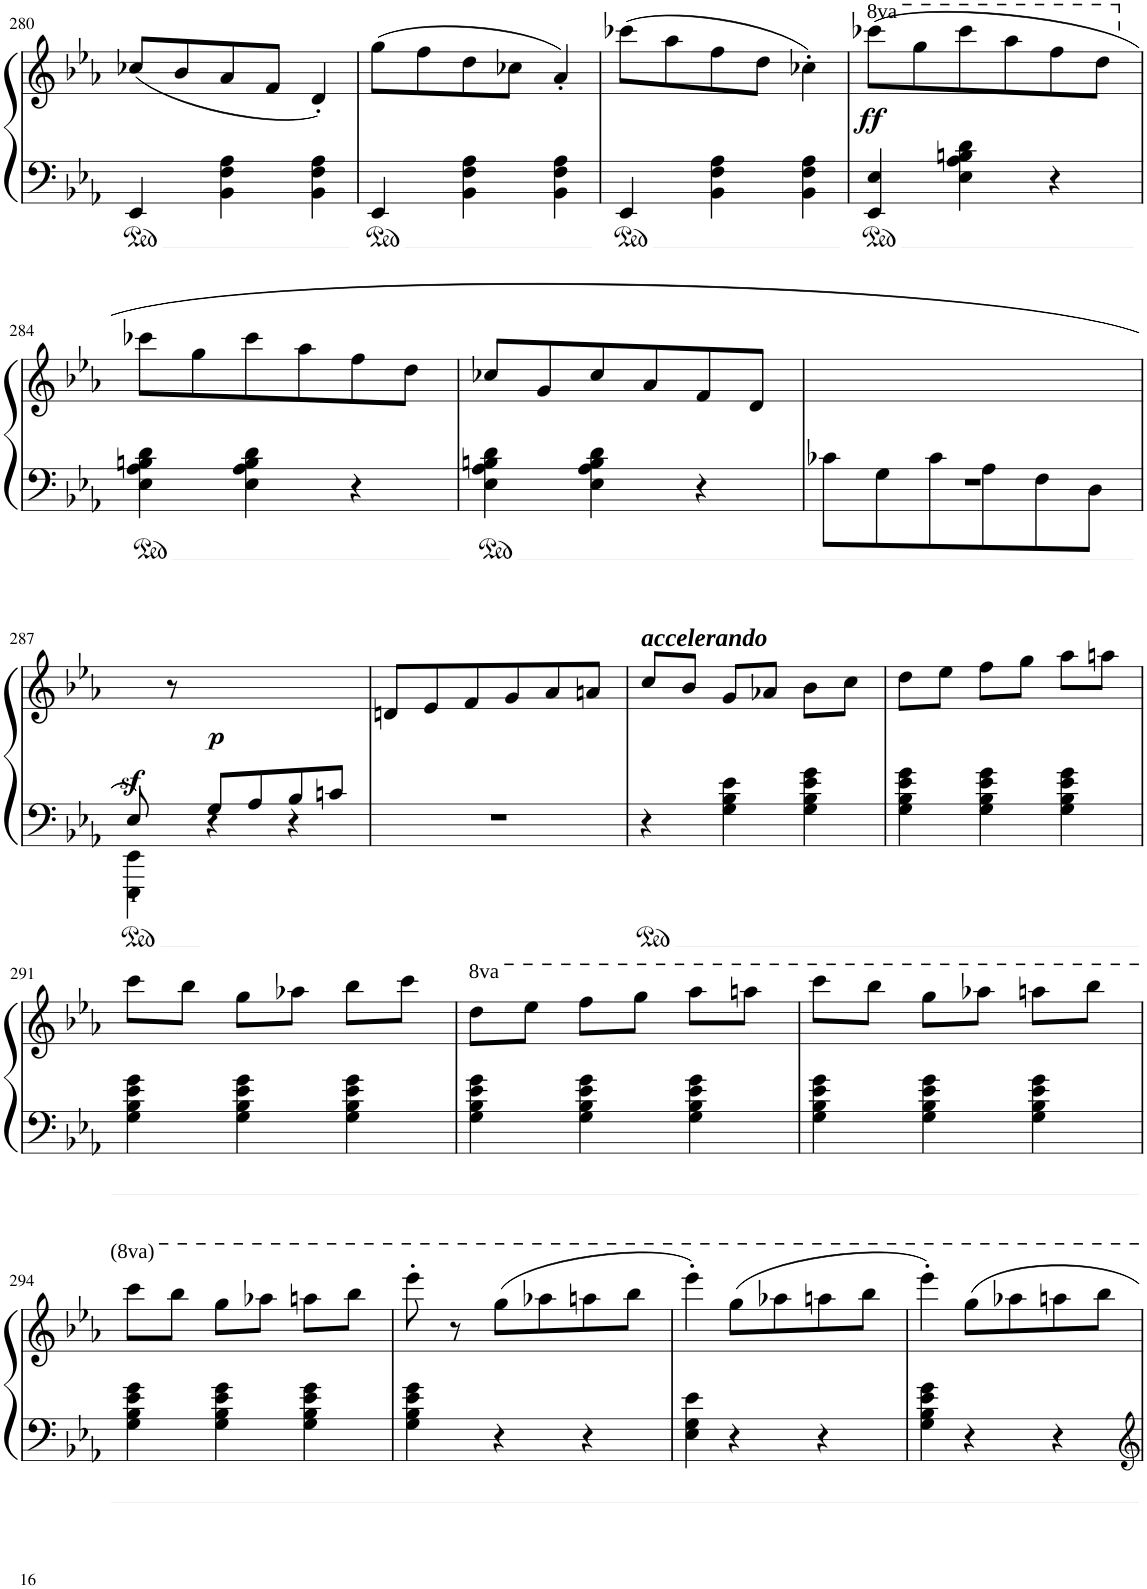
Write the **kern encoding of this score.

**kern	**text	**kern	**dynam
*part1	*part1	*part1	*part1
*staff2	*staff2	*staff1	*staff1/2
*I"Piano	*	*	*
*I'Pno	*	*	*
!!LO:PB:g=z
*clefF4	*	*clefG2	*
*k[b-e-a-]	*	*k[b-e-a-]	*
*M3/4	*	*M3/4	*
=280	=280	=280	=280
4EE-/	.	(8cc-X/L	.
.	.	8b-/	.
4BB-\ 4F\ 4A-\	.	8a-/	.
.	.	8f/J	.
4BB-\ 4F\ 4A-\	.	4d'/)	.
=281	=281	=281	=281
4EE-/	.	(8gg\L	.
.	.	8ff\	.
4BB-\ 4F\ 4A-\	.	8dd\	.
.	.	8cc-X\J	.
4BB-\ 4F\ 4A-\	.	4a-'/)	.
=282	=282	=282	=282
4EE-/	.	(8ccc-X\L	.
.	.	8aa-\	.
4BB-\ 4F\ 4A-\	.	8ff\	.
.	.	8dd\J	.
4BB-\ 4F\ 4A-\	.	4cc-X'\)	.
=283	=283	=283	=283
*	*	*8va	*
!	!	!	!LO:DY:b
4EE-/ 4E-/	.	(8cccc-X\L	ff
.	.	8ggg\	.
4E-\ 4A-\ 4Bn\ 4d\	.	8cccc-\	.
.	.	8aaa-\	.
4r	.	8fff\	.
.	.	8ddd\J	.
!!LO:LB:g=z
=284	=284	=284	=284
*	*	*X8va	*
4E-\ 4A-\ 4Bn\ 4d\	.	8ccc-X/L	.
.	.	8gg\	.
4E-\ 4A-\ 4B\ 4d\	.	8ccc-\	.
.	.	8aa-\	.
4r	.	8ff\	.
.	.	8dd\J	.
=285	=285	=285	=285
4E-\ 4A-\ 4Bn\ 4d\	.	8cc-X/L	.
.	.	8g/	.
4E-\ 4A-\ 4B\ 4d\	.	8cc-/	.
.	.	8a-/	.
4r	.	8f/	.
.	.	8d/J	.
=286	=286	=286	=286
*^	*	*	*
8c-X\L	2.r	.	2.ryy	.
8G\	.	.	.	.
8c-\	.	.	.	.
8A-\	.	.	.	.
8F\	.	.	.	.
8D\J	.	.	.	.
!!LO:LB:g=z
=287	=287	=287	=287	=287
!	!	!LO:LY:b	!	!LO:DY:b
8E-/)	4EEE-\ 4EE-\	I	8ryy	sf
8ryy	.	.	8r	.
!	!	!	!	!LO:DY:b
8G/L	4r	.	2ryy	p
8A-/	.	.	.	.
8B-/	4r	.	.	.
8cn/J	.	.	.	.
*v	*v	*	*	*
=288	=288	=288	=288
2.r	.	8dn/L	.
.	.	8e-/	.
.	.	8f/	.
.	.	8g/	.
.	.	8a-/	.
.	.	8an/J	.
=289	=289	=289	=289
!	!	!LO:TX:a:Bi:t=accelerando	!
4r	.	8cc/L	.
.	.	8b-/J	.
4G\ 4B-\ 4e-\	.	8g/L	.
.	.	8a-X/J	.
4G\ 4B-\ 4e-\ 4g\	.	8b-\L	.
.	.	8cc\J	.
=290	=290	=290	=290
4G\ 4B-\ 4e-\ 4g\	.	8dd\L	.
.	.	8ee-\J	.
4G\ 4B-\ 4e-\ 4g\	.	8ff\L	.
.	.	8gg\J	.
4G\ 4B-\ 4e-\ 4g\	.	8aa-\L	.
.	.	8aan\J	.
!!LO:LB:g=z
=291	=291	=291	=291
4G\ 4B-\ 4e-\ 4g\	.	8ccc\L	.
.	.	8bb-\J	.
4G\ 4B-\ 4e-\ 4g\	.	8gg\L	.
.	.	8aa-X\J	.
4G\ 4B-\ 4e-\ 4g\	.	8bb-\L	.
.	.	8ccc\J	.
=292	=292	=292	=292
4G\ 4B-\ 4e-\ 4g\	.	8ddd\L	.
.	.	8eee-\J	.
4G\ 4B-\ 4e-\ 4g\	.	8fff\L	.
.	.	8ggg\J	.
4G\ 4B-\ 4e-\ 4g\	.	8aaa-\L	.
.	.	8aaan\J	.
=293	=293	=293	=293
4G\ 4B-\ 4e-\ 4g\	.	8cccc\L	.
.	.	8bbb-\J	.
4G\ 4B-\ 4e-\ 4g\	.	8ggg\L	.
.	.	8aaa-X\J	.
4G\ 4B-\ 4e-\ 4g\	.	8aaan\L	.
.	.	8bbb-\J	.
!!LO:LB:g=z
=294	=294	=294	=294
4G\ 4B-\ 4e-\ 4g\	.	8cccc\L	.
.	.	8bbb-\J	.
4G\ 4B-\ 4e-\ 4g\	.	8ggg\L	.
.	.	8aaa-X\J	.
4G\ 4B-\ 4e-\ 4g\	.	8aaan\L	.
.	.	8bbb-\J	.
=295	=295	=295	=295
4G\ 4B-\ 4e-\ 4g\	.	8eeee-'\	.
.	.	8r	.
4r	.	(8ggg\L	.
.	.	8aaa-X\	.
4r	.	8aaan\	.
.	.	8bbb-\J	.
=296	=296	=296	=296
4E-\ 4G\ 4e-\	.	4eeee-'\)	.
4r	.	(8ggg\L	.
.	.	8aaa-X\	.
4r	.	8aaan\	.
.	.	8bbb-\J	.
=297	=297	=297	=297
4G\ 4B-\ 4e-\ 4g\	.	4eeee-'\)	.
4r	.	8ggg\L	.
.	.	8aaa-X\	.
4r	.	8aaan\	.
.	.	8bbb-\J	.
=	=	=	=
*-	*-	*-	*-
